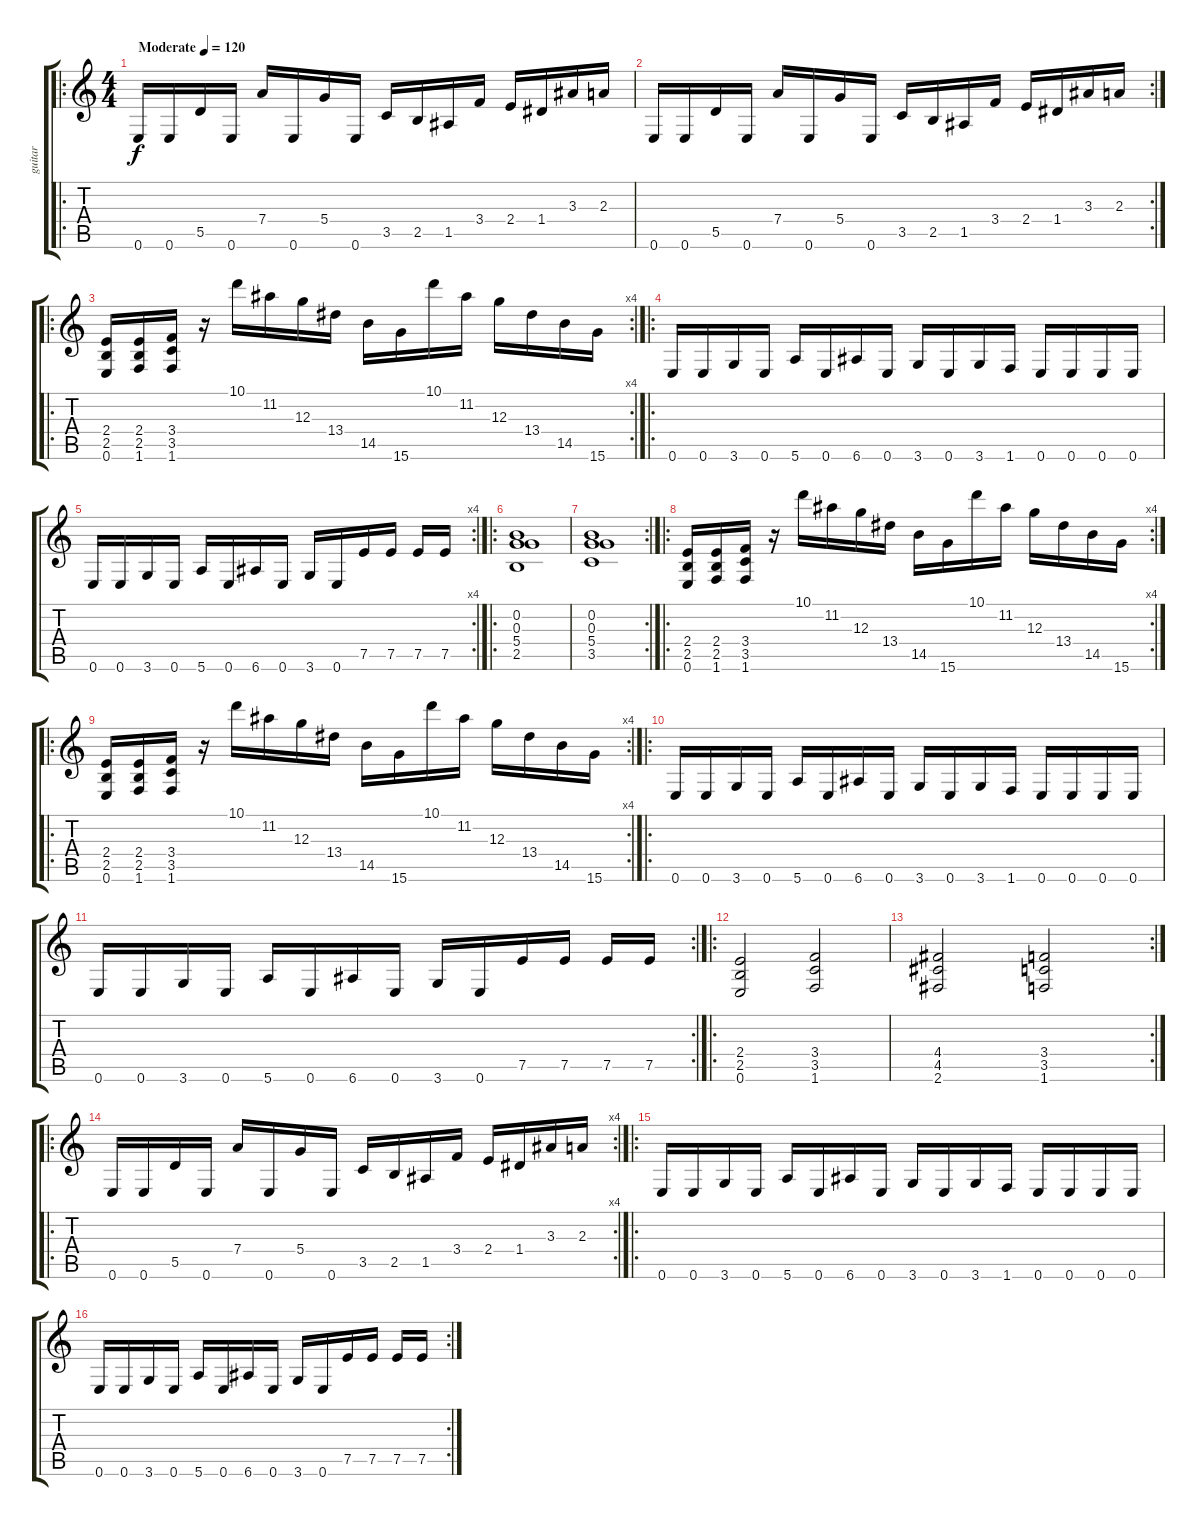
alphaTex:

\track ("guitar" "guitar") {instrument distortionguitar}
\staff {score tabs}
\tuning (E4 B3 G3 D3 A2 E2) {hide}
\ro
\ts (4 4)
\tempo (120 "Moderate")
\clef g2
\ks c
0.6.16{dy f instrument distortionguitar} 0.6.16 5.5.16 0.6.16 7.4.16 0.6.16 5.4.16 0.6.16 3.5.16 2.5.16 1.5.16 3.4.16 2.4.16 1.4.16 3.3.16 2.3.16 |
\rc 2
0.6.16 0.6.16 5.5.16 0.6.16 7.4.16 0.6.16 5.4.16 0.6.16 3.5.16 2.5.16 1.5.16 3.4.16 2.4.16 1.4.16 3.3.16 2.3.16 |
\ro
\rc 4
(2.4 2.5 0.6).16 (2.4 2.5 1.6).16 (3.4 3.5 1.6).16 r.16 10.1.16 11.2.16 12.3.16 13.4.16 14.5.16 15.6.16 10.1.16 11.2.16 12.3.16 13.4.16 14.5.16 15.6.16 |
\ro
0.6.16 0.6.16 3.6.16 0.6.16 5.6.16 0.6.16 6.6.16 0.6.16 3.6.16 0.6.16 3.6.16 1.6.16 0.6.16 0.6.16 0.6.16 0.6.16 |
\rc 4
0.6.16 0.6.16 3.6.16 0.6.16 5.6.16 0.6.16 6.6.16 0.6.16 3.6.16 0.6.16 7.5.16 7.5.16 7.5.16 7.5.16 |
\ro
(0.2 0.3 5.4 2.5).1 |
\rc 2
(0.2 0.3 5.4 3.5).1 |
\ro
\rc 4
(2.4 2.5 0.6).16 (2.4 2.5 1.6).16 (3.4 3.5 1.6).16 r.16 10.1.16 11.2.16 12.3.16 13.4.16 14.5.16 15.6.16 10.1.16 11.2.16 12.3.16 13.4.16 14.5.16 15.6.16 |
\ro
\rc 4
(2.4 2.5 0.6).16 (2.4 2.5 1.6).16 (3.4 3.5 1.6).16 r.16 10.1.16 11.2.16 12.3.16 13.4.16 14.5.16 15.6.16 10.1.16 11.2.16 12.3.16 13.4.16 14.5.16 15.6.16 |
\ro
0.6.16 0.6.16 3.6.16 0.6.16 5.6.16 0.6.16 6.6.16 0.6.16 3.6.16 0.6.16 3.6.16 1.6.16 0.6.16 0.6.16 0.6.16 0.6.16 |
\rc 2
0.6.16 0.6.16 3.6.16 0.6.16 5.6.16 0.6.16 6.6.16 0.6.16 3.6.16 0.6.16 7.5.16 7.5.16 7.5.16 7.5.16 |
\ro
(2.4 2.5 0.6).2 (3.4 3.5 1.6).2 |
\rc 2
(4.4 4.5 2.6).2 (3.4 3.5 1.6).2 |
\ro
\rc 4
0.6.16 0.6.16 5.5.16 0.6.16 7.4.16 0.6.16 5.4.16 0.6.16 3.5.16 2.5.16 1.5.16 3.4.16 2.4.16 1.4.16 3.3.16 2.3.16 |
\ro
0.6.16 0.6.16 3.6.16 0.6.16 5.6.16 0.6.16 6.6.16 0.6.16 3.6.16 0.6.16 3.6.16 1.6.16 0.6.16 0.6.16 0.6.16 0.6.16 |
\rc 2
0.6.16 0.6.16 3.6.16 0.6.16 5.6.16 0.6.16 6.6.16 0.6.16 3.6.16 0.6.16 7.5.16 7.5.16 7.5.16 7.5.16
